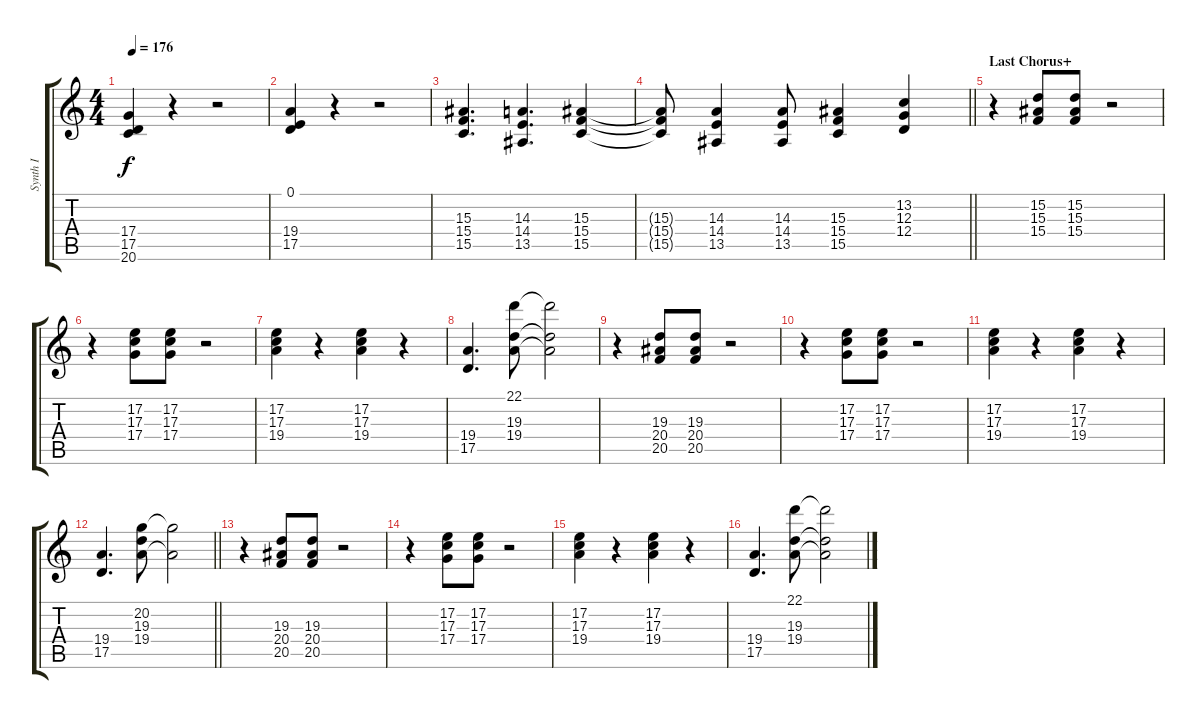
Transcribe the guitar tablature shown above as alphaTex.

\track ("Synth I" "Synth I") {instrument brasssection}
\staff {score tabs}
\tuning (E4 B3 G3 D3 A2 E2) {hide}
\ts (4 4)
\tempo 176
\clef g2
\ks c
(17.4 17.5 20.6).4{dy f} r.4 r.2 |
(0.1 19.4 17.5).4 r.4 r.2 |
(15.3 15.4 15.5).4{d} (14.3 14.4 13.5).4{d} (15.3 15.4 15.5).4 |
\barLineRight lightlight
(15.3{t} 15.4{t} 15.5{t}).8 (14.3 14.4 13.5).4 (14.3 14.4 13.5).8 (15.3 15.4 15.5).4 (13.2 12.3 12.4).4 |
\section ("" "Last Chorus+")
r.4 (15.2 15.3 15.4).8 (15.2 15.3 15.4).8 r.2 |
r.4 (17.2 17.3 17.4).8 (17.2 17.3 17.4).8 r.2 |
(17.2 17.3 19.4).4 r.4 (17.2 17.3 19.4).4 r.4 |
(19.4 17.5).4{d} (22.1 19.3 19.4).8 (22.1{t} 19.3{t} 19.4{t}).2 |
r.4 (19.3 20.4 20.5).8 (19.3 20.4 20.5).8 r.2 |
r.4 (17.2 17.3 17.4).8 (17.2 17.3 17.4).8 r.2 |
(17.2 17.3 19.4).4 r.4 (17.2 17.3 19.4).4 r.4 |
\barLineRight lightlight
(19.4 17.5).4{d} (20.2 19.3 19.4).8 (20.2{t} 19.4{t}).2 |
r.4 (19.3 20.4 20.5).8 (19.3 20.4 20.5).8 r.2 |
r.4 (17.2 17.3 17.4).8 (17.2 17.3 17.4).8 r.2 |
(17.2 17.3 19.4).4 r.4 (17.2 17.3 19.4).4 r.4 |
(19.4 17.5).4{d} (22.1 19.3 19.4).8 (22.1{t} 19.3{t} 19.4{t}).2
